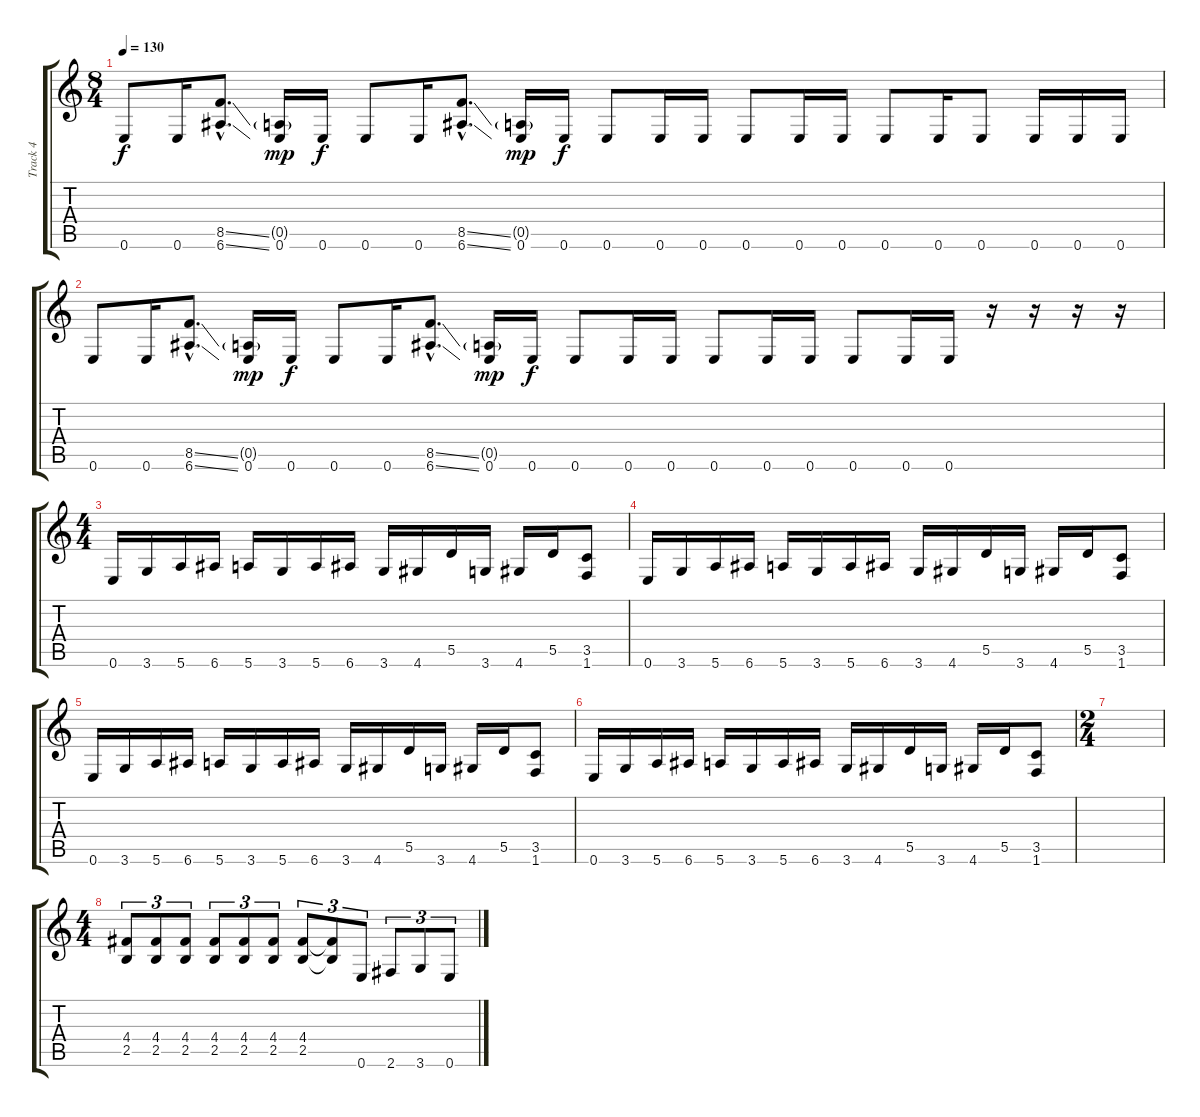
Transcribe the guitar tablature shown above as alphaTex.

\track ("Track 4" "Track 4") {instrument distortionguitar}
\staff {score tabs}
\tuning (E4 B3 G3 D3 A2 E2) {hide}
\ts (8 4)
\tempo 130
\clef g2
\ks c
0.6.8{dy f} 0.6.16 (8.5{ss hac} 6.6{ss hac}).8{d} (0.5{g} 0.6).16{dy mp} 0.6.16{dy f} 0.6.8 0.6.16 (8.5{ss hac} 6.6{ss hac}).8{d} (0.5{g} 0.6).16{dy mp} 0.6.16{dy f} 0.6.8 0.6.16 0.6.16 0.6.8 0.6.16 0.6.16 0.6.8 0.6.16 0.6.8 0.6.16 0.6.16 0.6.16 |
0.6.8 0.6.16 (8.5{ss hac} 6.6{ss hac}).8{d} (0.5{g} 0.6).16{dy mp} 0.6.16{dy f} 0.6.8 0.6.16 (8.5{ss hac} 6.6{ss hac}).8{d} (0.5{g} 0.6).16{dy mp} 0.6.16{dy f} 0.6.8 0.6.16 0.6.16 0.6.8 0.6.16 0.6.16 0.6.8 0.6.16 0.6.16 r.16 r.16 r.16 r.16 |
\ts (4 4)
0.6.16 3.6.16 5.6.16 6.6.16 5.6.16 3.6.16 5.6.16 6.6.16 3.6.16 4.6.16 5.5.16 3.6.16 4.6.16 5.5.16 (3.5 1.6).8 |
0.6.16 3.6.16 5.6.16 6.6.16 5.6.16 3.6.16 5.6.16 6.6.16 3.6.16 4.6.16 5.5.16 3.6.16 4.6.16 5.5.16 (3.5 1.6).8 |
0.6.16 3.6.16 5.6.16 6.6.16 5.6.16 3.6.16 5.6.16 6.6.16 3.6.16 4.6.16 5.5.16 3.6.16 4.6.16 5.5.16 (3.5 1.6).8 |
0.6.16 3.6.16 5.6.16 6.6.16 5.6.16 3.6.16 5.6.16 6.6.16 3.6.16 4.6.16 5.5.16 3.6.16 4.6.16 5.5.16 (3.5 1.6).8 |
\ts (2 4)
|
\ts (4 4)
(4.4 2.5).8{tu (3 2)} (4.4 2.5).8{tu (3 2)} (4.4 2.5).8{tu (3 2)} (4.4 2.5).8{tu (3 2)} (4.4 2.5).8{tu (3 2)} (4.4 2.5).8{tu (3 2)} (4.4 2.5).8{tu (3 2)} (4.4{t} 2.5{t}).8{tu (3 2)} 0.6.8{tu (3 2)} 2.6.8{tu (3 2)} 3.6.8{tu (3 2)} 0.6.8{tu (3 2)}
